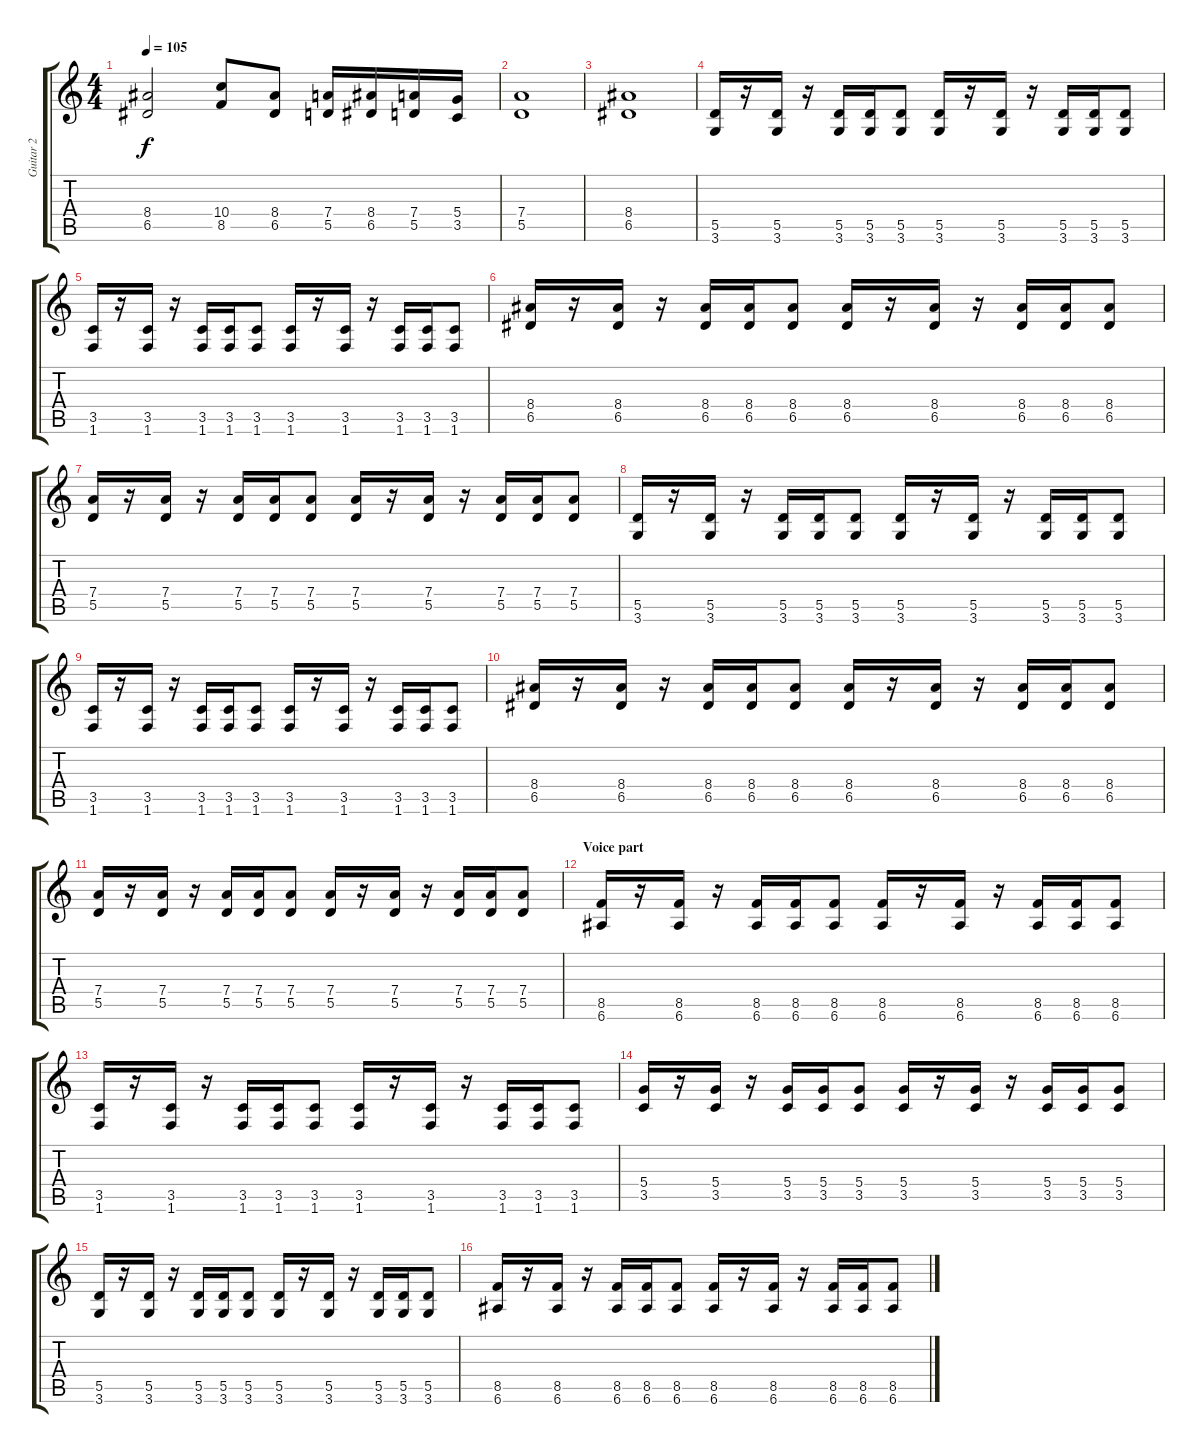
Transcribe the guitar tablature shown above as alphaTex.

\track ("Guitar 2" "Guitar 2") {instrument distortionguitar}
\staff {score tabs}
\tuning (E4 B3 G3 D3 A2 E2) {hide}
\ts (4 4)
\tempo 105
\clef g2
\ks c
(8.4 6.5).2{dy f} (10.4 8.5).8 (8.4 6.5).8 (7.4 5.5).16 (8.4 6.5).16 (7.4 5.5).16 (5.4 3.5).16 |
(7.4 5.5).1 |
(8.4 6.5).1 |
(5.5 3.6).16 r.16 (5.5 3.6).16 r.16 (5.5 3.6).16 (5.5 3.6).16 (5.5 3.6).8 (5.5 3.6).16 r.16 (5.5 3.6).16 r.16 (5.5 3.6).16 (5.5 3.6).16 (5.5 3.6).8 |
(3.5 1.6).16 r.16 (3.5 1.6).16 r.16 (3.5 1.6).16 (3.5 1.6).16 (3.5 1.6).8 (3.5 1.6).16 r.16 (3.5 1.6).16 r.16 (3.5 1.6).16 (3.5 1.6).16 (3.5 1.6).8 |
(8.4 6.5).16 r.16 (8.4 6.5).16 r.16 (8.4 6.5).16 (8.4 6.5).16 (8.4 6.5).8 (8.4 6.5).16 r.16 (8.4 6.5).16 r.16 (8.4 6.5).16 (8.4 6.5).16 (8.4 6.5).8 |
(7.4 5.5).16 r.16 (7.4 5.5).16 r.16 (7.4 5.5).16 (7.4 5.5).16 (7.4 5.5).8 (7.4 5.5).16 r.16 (7.4 5.5).16 r.16 (7.4 5.5).16 (7.4 5.5).16 (7.4 5.5).8 |
(5.5 3.6).16 r.16 (5.5 3.6).16 r.16 (5.5 3.6).16 (5.5 3.6).16 (5.5 3.6).8 (5.5 3.6).16 r.16 (5.5 3.6).16 r.16 (5.5 3.6).16 (5.5 3.6).16 (5.5 3.6).8 |
(3.5 1.6).16 r.16 (3.5 1.6).16 r.16 (3.5 1.6).16 (3.5 1.6).16 (3.5 1.6).8 (3.5 1.6).16 r.16 (3.5 1.6).16 r.16 (3.5 1.6).16 (3.5 1.6).16 (3.5 1.6).8 |
(8.4 6.5).16 r.16 (8.4 6.5).16 r.16 (8.4 6.5).16 (8.4 6.5).16 (8.4 6.5).8 (8.4 6.5).16 r.16 (8.4 6.5).16 r.16 (8.4 6.5).16 (8.4 6.5).16 (8.4 6.5).8 |
(7.4 5.5).16 r.16 (7.4 5.5).16 r.16 (7.4 5.5).16 (7.4 5.5).16 (7.4 5.5).8 (7.4 5.5).16 r.16 (7.4 5.5).16 r.16 (7.4 5.5).16 (7.4 5.5).16 (7.4 5.5).8 |
\section ("" "Voice part")
(8.5 6.6).16 r.16 (8.5 6.6).16 r.16 (8.5 6.6).16 (8.5 6.6).16 (8.5 6.6).8 (8.5 6.6).16 r.16 (8.5 6.6).16 r.16 (8.5 6.6).16 (8.5 6.6).16 (8.5 6.6).8 |
(3.5 1.6).16 r.16 (3.5 1.6).16 r.16 (3.5 1.6).16 (3.5 1.6).16 (3.5 1.6).8 (3.5 1.6).16 r.16 (3.5 1.6).16 r.16 (3.5 1.6).16 (3.5 1.6).16 (3.5 1.6).8 |
(5.4 3.5).16 r.16 (5.4 3.5).16 r.16 (5.4 3.5).16 (5.4 3.5).16 (5.4 3.5).8 (5.4 3.5).16 r.16 (5.4 3.5).16 r.16 (5.4 3.5).16 (5.4 3.5).16 (5.4 3.5).8 |
(5.5 3.6).16 r.16 (5.5 3.6).16 r.16 (5.5 3.6).16 (5.5 3.6).16 (5.5 3.6).8 (5.5 3.6).16 r.16 (5.5 3.6).16 r.16 (5.5 3.6).16 (5.5 3.6).16 (5.5 3.6).8 |
(8.5 6.6).16 r.16 (8.5 6.6).16 r.16 (8.5 6.6).16 (8.5 6.6).16 (8.5 6.6).8 (8.5 6.6).16 r.16 (8.5 6.6).16 r.16 (8.5 6.6).16 (8.5 6.6).16 (8.5 6.6).8
